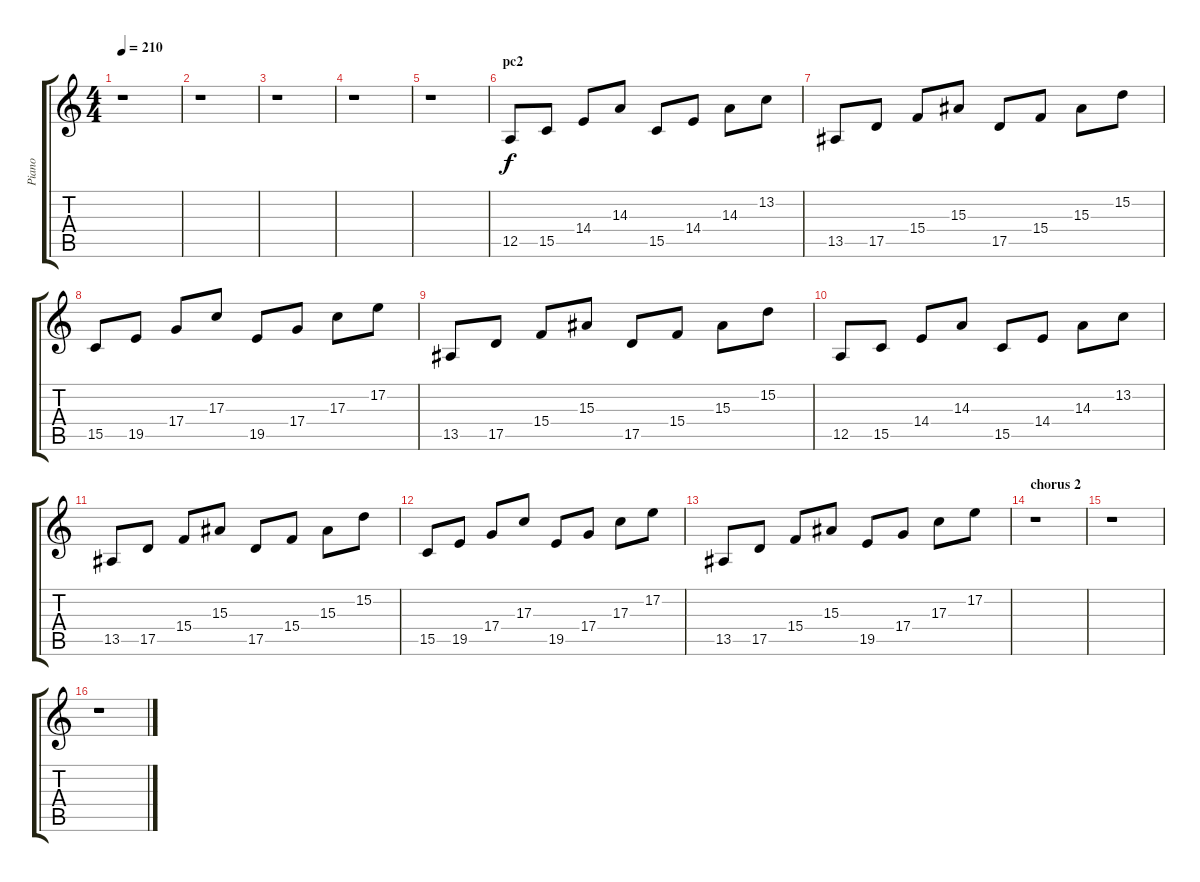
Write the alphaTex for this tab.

\track ("Piano" "Piano") {instrument acousticgrandpiano}
\staff {score tabs}
\tuning (E4 B3 G3 D3 A2 E2) {hide}
\ts (4 4)
\tempo 210
\clef g2
\ks c
r.1{dy f} |
r.1 |
r.1 |
r.1 |
r.1 |
\section ("" "pc2")
12.5.8 15.5.8 14.4.8 14.3.8 15.5.8 14.4.8 14.3.8 13.2.8 |
13.5.8 17.5.8 15.4.8 15.3.8 17.5.8 15.4.8 15.3.8 15.2.8 |
15.5.8 19.5.8 17.4.8 17.3.8 19.5.8 17.4.8 17.3.8 17.2.8 |
13.5.8 17.5.8 15.4.8 15.3.8 17.5.8 15.4.8 15.3.8 15.2.8 |
12.5.8 15.5.8 14.4.8 14.3.8 15.5.8 14.4.8 14.3.8 13.2.8 |
13.5.8 17.5.8 15.4.8 15.3.8 17.5.8 15.4.8 15.3.8 15.2.8 |
15.5.8 19.5.8 17.4.8 17.3.8 19.5.8 17.4.8 17.3.8 17.2.8 |
13.5.8 17.5.8 15.4.8 15.3.8 19.5.8 17.4.8 17.3.8 17.2.8 |
\section ("" "chorus 2")
r.1 |
r.1 |
r.1
